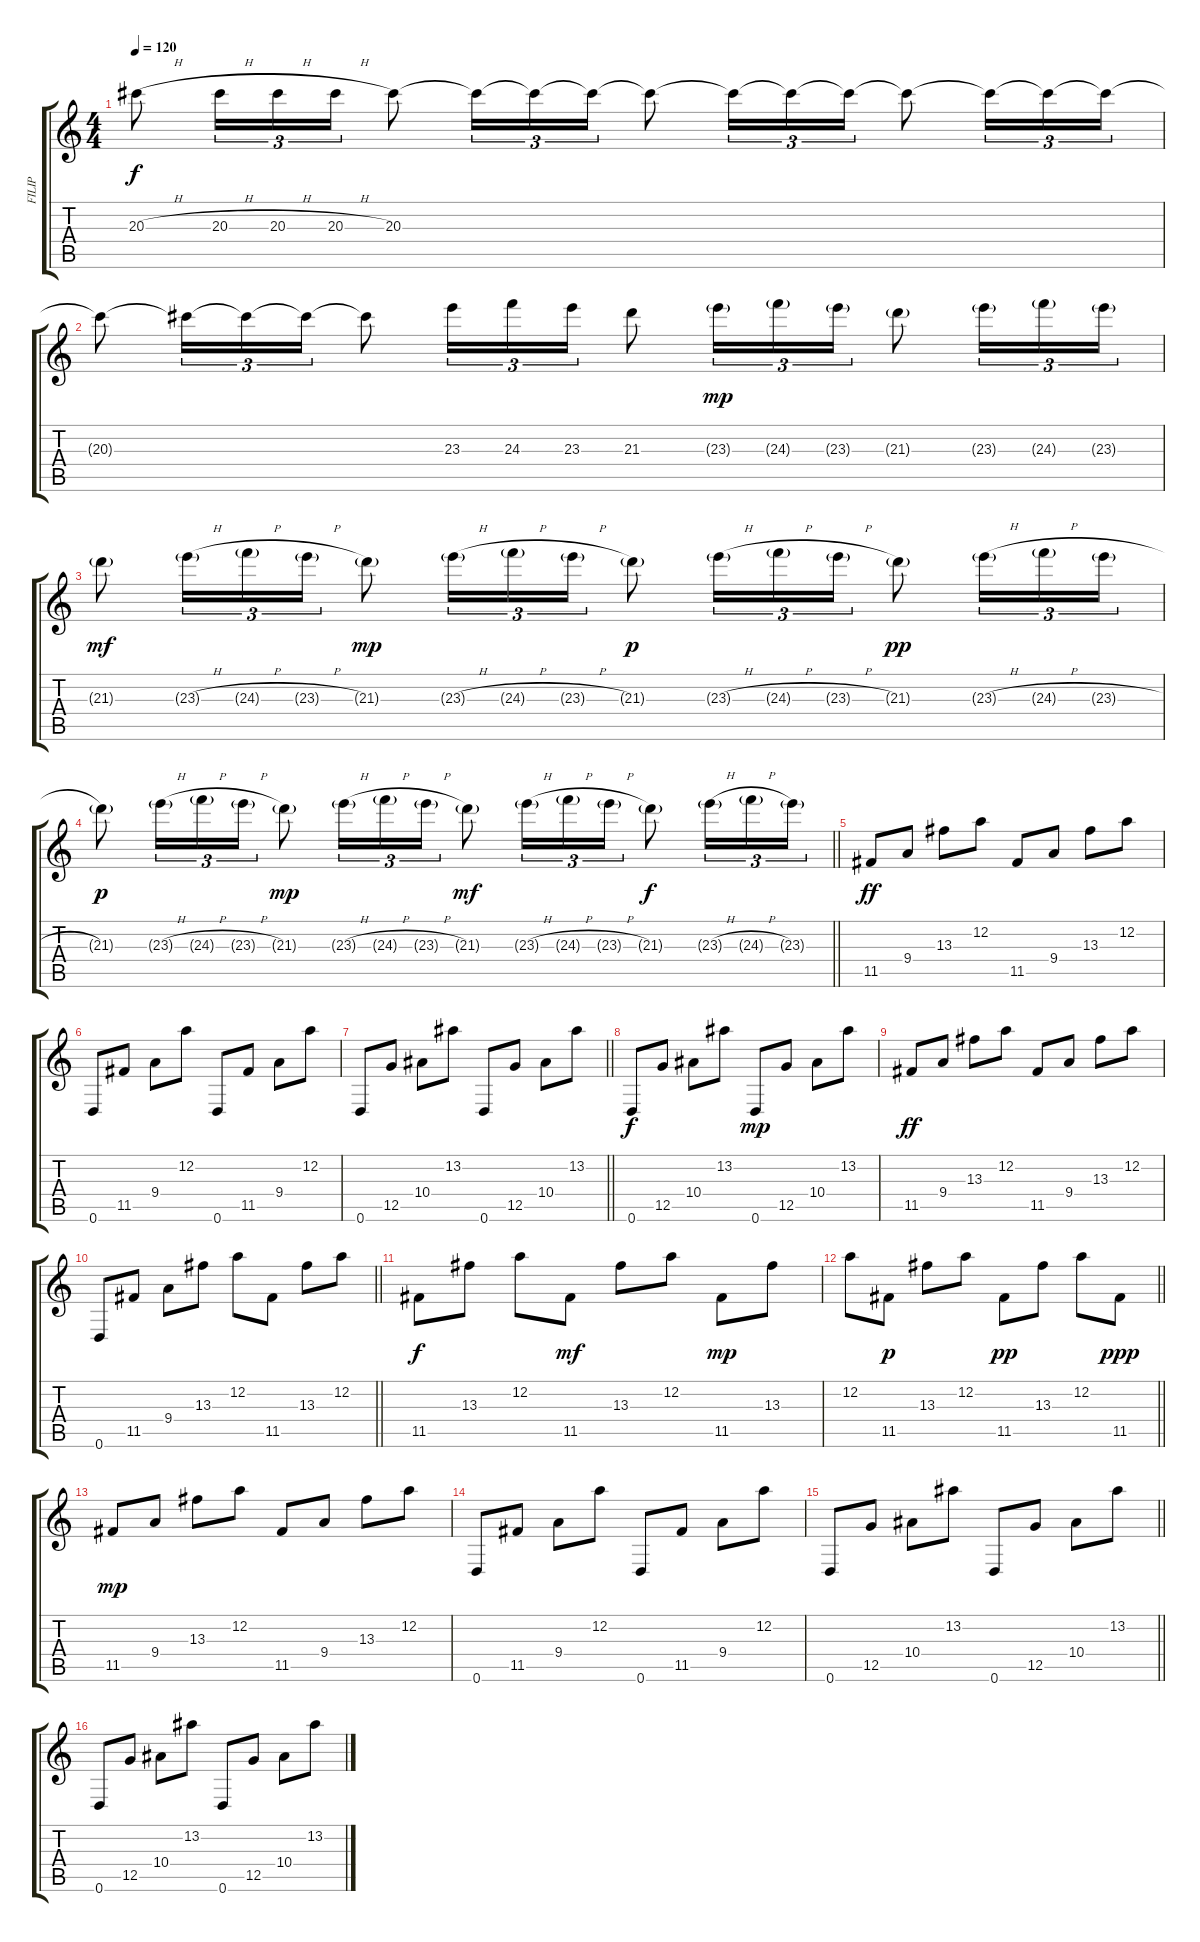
\track ("FILIP" "FILIP") {instrument distortionguitar}
\staff {score tabs}
\tuning (D4 A3 F3 C3 G2 D2) {hide}
\ts (4 4)
\tempo 120
\clef g2
\ks c
20.3{h}.8{dy f volume 11} 20.3{h}.16{tu (3 2)} 20.3{h}.16{tu (3 2)} 20.3{h}.16{tu (3 2)} 20.3.8 20.3{t}.16{tu (3 2)} 20.3{t}.16{tu (3 2)} 20.3{t}.16{tu (3 2)} 20.3{t}.8 20.3{t}.16{tu (3 2)} 20.3{t}.16{tu (3 2)} 20.3{t}.16{tu (3 2)} 20.3{t}.8 20.3{t}.16{tu (3 2)} 20.3{t}.16{tu (3 2)} 20.3{t}.16{tu (3 2)} |
20.3{t}.8{volume 11} 20.3{t}.16{tu (3 2)} 20.3{t}.16{tu (3 2)} 20.3{t}.16{tu (3 2)} 20.3{t}.8 23.3.16{tu (3 2)} 24.3.16{tu (3 2)} 23.3.16{tu (3 2)} 21.3.8 23.3{g}.16{tu (3 2) dy mp} 24.3{g}.16{tu (3 2)} 23.3{g}.16{tu (3 2)} 21.3{g}.8 23.3{g}.16{tu (3 2)} 24.3{g}.16{tu (3 2)} 23.3{g}.16{tu (3 2)} |
21.3{g}.8{dy mf} 23.3{h g}.16{tu (3 2)} 24.3{h g}.16{tu (3 2)} 23.3{h g}.16{tu (3 2)} 21.3{g}.8{dy mp} 23.3{h g}.16{tu (3 2)} 24.3{h g}.16{tu (3 2)} 23.3{h g}.16{tu (3 2)} 21.3{g}.8{dy p} 23.3{h g}.16{tu (3 2)} 24.3{h g}.16{tu (3 2)} 23.3{h g}.16{tu (3 2)} 21.3{g}.8{dy pp} 23.3{h g}.16{tu (3 2)} 24.3{h g}.16{tu (3 2)} 23.3{h g}.16{tu (3 2)} |
\barLineRight lightlight
21.3{g}.8{dy p} 23.3{h g}.16{tu (3 2)} 24.3{h g}.16{tu (3 2)} 23.3{h g}.16{tu (3 2)} 21.3{g}.8{dy mp} 23.3{h g}.16{tu (3 2)} 24.3{h g}.16{tu (3 2)} 23.3{h g}.16{tu (3 2)} 21.3{g}.8{dy mf} 23.3{h g}.16{tu (3 2)} 24.3{h g}.16{tu (3 2)} 23.3{h g}.16{tu (3 2)} 21.3{g}.8{dy f} 23.3{h g}.16{tu (3 2)} 24.3{h g}.16{tu (3 2)} 23.3{g}.16{tu (3 2)} |
11.5.8{dy ff} 9.4.8 13.3.8 12.2.8 11.5.8 9.4.8 13.3.8 12.2.8 |
0.6.8 11.5.8 9.4.8 12.2.8 0.6.8 11.5.8 9.4.8 12.2.8 |
\barLineRight lightlight
0.6.8 12.5.8 10.4.8 13.2.8 0.6.8 12.5.8 10.4.8 13.2.8 |
0.6.8{dy f} 12.5.8 10.4.8 13.2.8 0.6.8{dy mp} 12.5.8 10.4.8 13.2.8 |
11.5.8{dy ff} 9.4.8 13.3.8 12.2.8 11.5.8 9.4.8 13.3.8 12.2.8 |
\barLineRight lightlight
0.6.8 11.5.8 9.4.8 13.3.8 12.2.8 11.5.8 13.3.8 12.2.8 |
11.5.8{dy f} 13.3.8 12.2.8 11.5.8{dy mf} 13.3.8 12.2.8 11.5.8{dy mp} 13.3.8 |
\barLineRight lightlight
12.2.8 11.5.8{dy p} 13.3.8 12.2.8 11.5.8{dy pp} 13.3.8 12.2.8 11.5.8{dy ppp} |
11.5.8{dy mp} 9.4.8 13.3.8 12.2.8 11.5.8 9.4.8 13.3.8 12.2.8 |
0.6.8 11.5.8 9.4.8 12.2.8 0.6.8 11.5.8 9.4.8 12.2.8 |
\barLineRight lightlight
0.6.8 12.5.8 10.4.8 13.2.8 0.6.8 12.5.8 10.4.8 13.2.8 |
0.6.8 12.5.8 10.4.8 13.2.8 0.6.8 12.5.8 10.4.8 13.2.8
